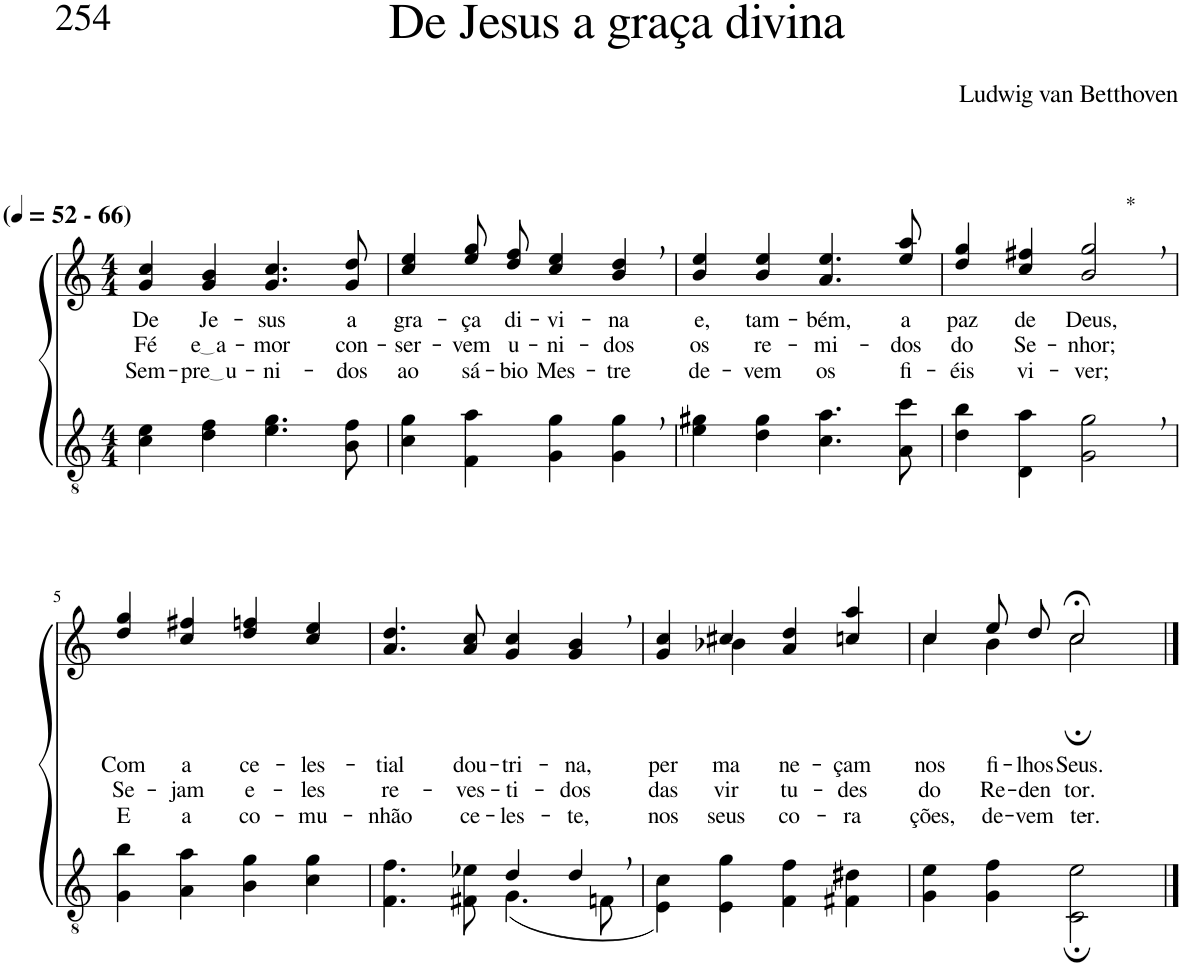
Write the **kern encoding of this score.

**kern	**kern	**text	**text	**text
*part2	*part1	*part1	*part1	*part1
*staff2	*staff1	*staff1	*staff1	*staff1
*I"Parte III e IV	*I"Parte I e II	*	*	*
*clefGv2	*clefG2	*	*	*
*Trd4c7	*Trd4c7	*	*	*
*k[]	*k[]	*	*	*
*M4/4	*M4/4	*	*	*
*MM52	*MM52	*	*	*
=1	=1	=1	=1	=1
!	!LO:TX:a:B:t=(	!	!	!
!	!LO:TX:a:B:t=- 66)	!	!	!
!	!	!LO:LY:b	!LO:LY:b	!LO:LY:b
4c\ 4e\	4g/ 4cc/	De	Fé	Sem-
!	!	!LO:LY:b	!LO:LY:b	!LO:LY:b
4d\ 4f\	4g/ 4b/	Je-	e a	pre u
!	!	!LO:LY:b	!LO:LY:b	!LO:LY:b
4.e\ 4.g\	4.g/ 4.cc/	-sus	-mor	-ni-
!	!	!LO:LY:b	!LO:LY:b	!LO:LY:b
8B\ 8f\	8g/ 8dd/	a	con-	-dos
=2	=2	=2	=2	=2
!	!	!LO:LY:b	!LO:LY:b	!LO:LY:b
4c\ 4g\	4cc/ 4ee/	gra-	-ser-	ao
!	!	!LO:LY:b	!LO:LY:b	!LO:LY:b
4F\ 4a\	8ee\ 8gg\L	-ça	-vem	sá-
!	!	!LO:LY:b	!LO:LY:b	!LO:LY:b
.	8dd\ 8ff\J	di-	u-	-bio
!	!	!LO:LY:b	!LO:LY:b	!LO:LY:b
4G\ 4g\	4cc/ 4ee/	-vi-	-ni-	Mes-
!	!	!LO:LY:b	!LO:LY:b	!LO:LY:b
4G\, 4g\,	4b/, 4dd/,	-na	-dos	-tre
=3	=3	=3	=3	=3
!	!	!LO:LY:b	!LO:LY:b	!LO:LY:b
4e\ 4g#X\	4b/ 4ee/	e,	os	de-
!	!	!LO:LY:b	!LO:LY:b	!LO:LY:b
4d\ 4g#\	4b/ 4ee/	tam-	re-	-vem
!	!	!LO:LY:b	!LO:LY:b	!LO:LY:b
4.c\ 4.a\	4.a/ 4.ee/	-bém,	-mi-	os
!	!	!LO:LY:b	!LO:LY:b	!LO:LY:b
8A\ 8cc\	8ee/ 8aa/	a	-dos	fi-
=4	=4	=4	=4	=4
!	!	!LO:LY:b	!LO:LY:b	!LO:LY:b
4d\ 4b\	4dd/ 4gg/	paz	do	-éis
!	!	!LO:LY:b	!LO:LY:b	!LO:LY:b
4D\ 4a\	4cc/ 4ff#X/	de	Se-	vi-
!	!LO:TX:a:t=*	!	!	!
!	!	!LO:LY:b	!LO:LY:b	!LO:LY:b
2G\, 2g\,	2b/, 2gg/,	Deus,	-nhor;	-ver;
!!LO:LB:g=z
=5	=5	=5	=5	=5
!	!	!LO:LY:b	!LO:LY:b	!LO:LY:b
4G\ 4b\	4dd/ 4gg/	Com	Se-	E
!	!	!LO:LY:b	!LO:LY:b	!LO:LY:b
4A\ 4a\	4cc/ 4ff#X/	a	-jam	a
!	!	!LO:LY:b	!LO:LY:b	!LO:LY:b
4B\ 4g\	4dd/ 4ffn/	ce-	e-	co-
!	!	!LO:LY:b	!LO:LY:b	!LO:LY:b
4c\ 4g\	4cc/ 4ee/	-les-	-les	-mu-
=6	=6	=6	=6	=6
*^	*	*	*	*
!	!	!	!LO:LY:b	!LO:LY:b	!LO:LY:b
2ryy	4.F\ 4.f\	4.a/ 4.dd/	-tial	re-	-nhão
!	!	!	!LO:LY:b	!LO:LY:b	!LO:LY:b
.	8F#X\ 8e-X\	8a/ 8cc/	dou-	-ves-	ce-
!	!	!	!LO:LY:b	!LO:LY:b	!LO:LY:b
4d/	(4.G\	4g/ 4cc/	-tri-	-ti-	-les-
!	!	!	!LO:LY:b	!LO:LY:b	!LO:LY:b
4d,/	.	4g/, 4b/,	-na,	-dos	-te,
.	8Fn\	.	.	.	.
=7	=7	=7	=7	=7	=7
!	!	!	!LO:LY:b	!LO:LY:b	!LO:LY:b
*v	*v	*^	*	*	*
4E\ 4c\)	4g/ 4cc/	4ryy	per-	das	nos
!	!	!	!LO:LY:b	!LO:LY:b	!LO:LY:b
4E\ 4g\	4cc#X/	4b-X\	-ma-	vir-	seus
!	!	!	!LO:LY:b	!LO:LY:b	!LO:LY:b
4F\ 4f\	4a/ 4dd/	2ryy	-ne-	-tu-	co-
!	!	!	!LO:LY:b	!LO:LY:b	!LO:LY:b
4F#X\ 4d#X\	4ccn/ 4aa/	.	-çam	-des	-ra-
=8	=8	=8	=8	=8	=8
!	!	!	!LO:LY:b	!LO:LY:b	!LO:LY:b
4G\ 4e\	4cc/	4cc\	nos	do	-ções,
!	!	!	!LO:LY:b	!LO:LY:b	!LO:LY:b
4G\ 4f\	8ee/L	4b\	fi-	Re-	de-
!	!	!	!LO:LY:b	!LO:LY:b	!LO:LY:b
.	8dd/J	.	-lhos	-den-	-vem
!	!	!	!LO:LY:b	!LO:LY:b	!LO:LY:b
2C\; 2e\;	2cc;</	2cc;\	Seus.	-tor.	ter.-
*	*v	*v	*	*	*
==	==	==	==	==
*-	*-	*-	*-	*-
